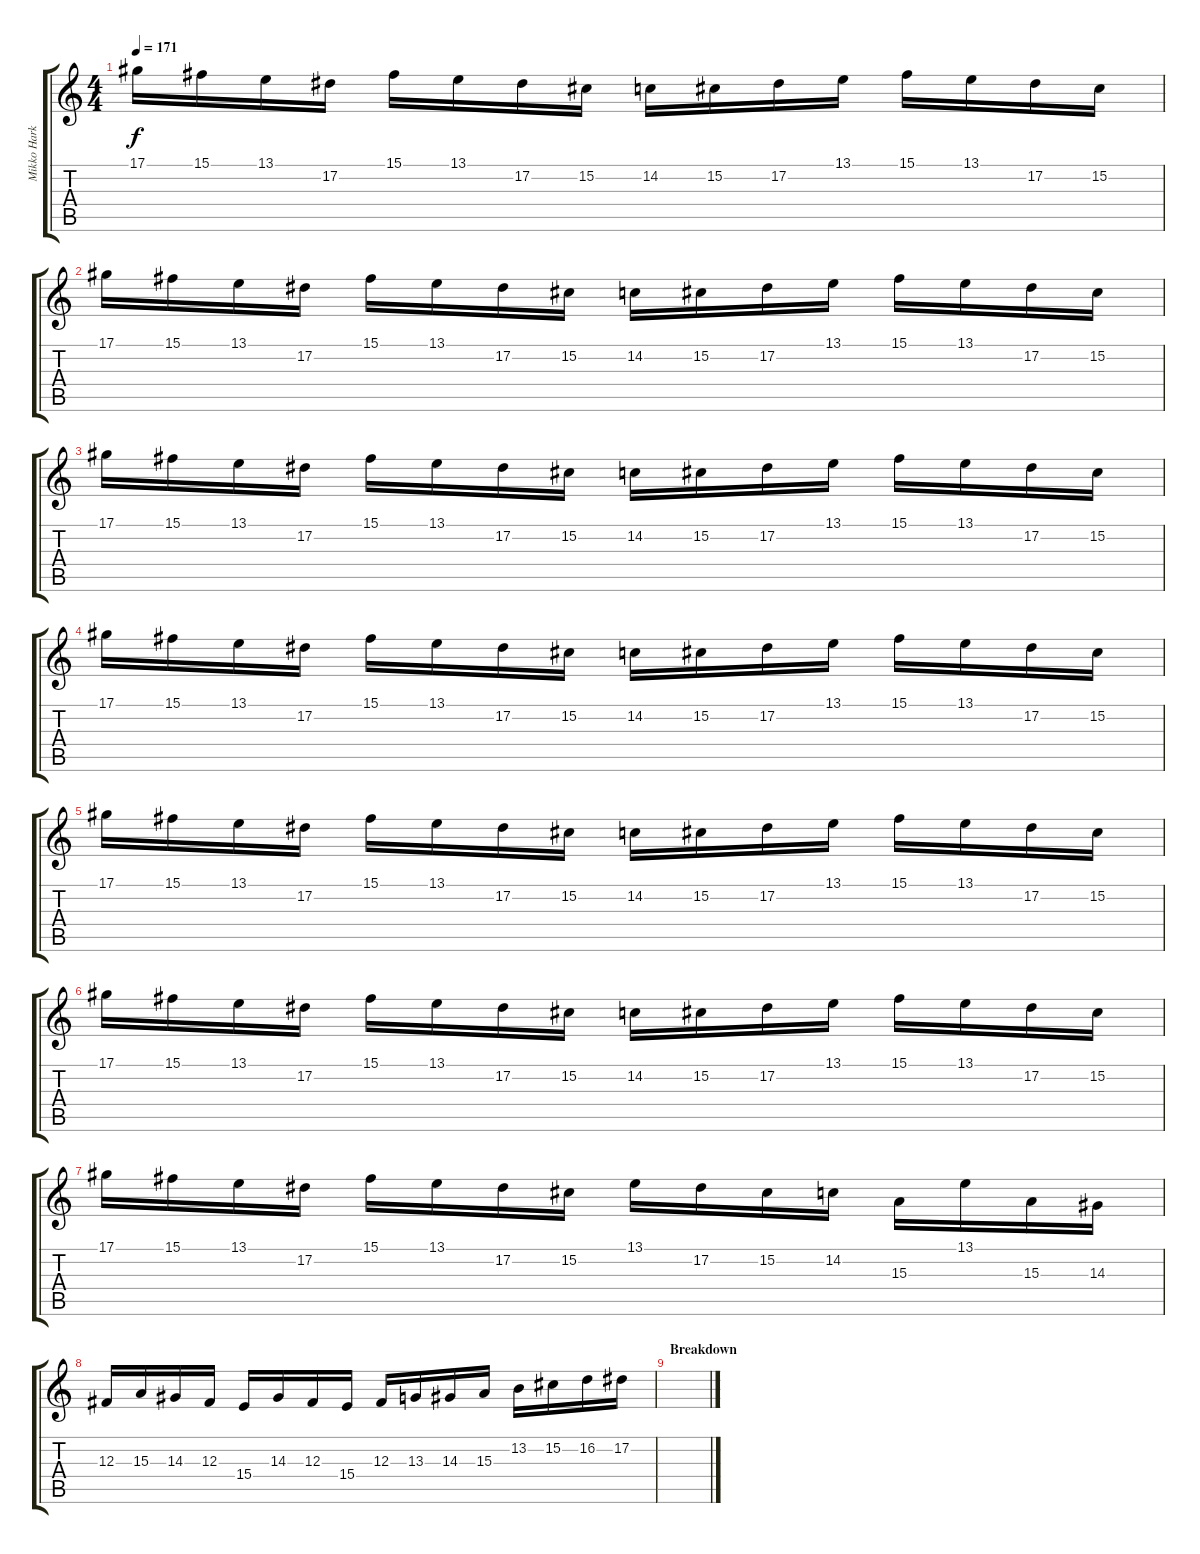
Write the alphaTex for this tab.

\track ("Mikko Harkin RH" "Mikko Hark") {instrument harpsichord}
\staff {score tabs}
\tuning (Eb4 Bb3 Gb3 Db3 Ab2 Eb2) {hide}
\ts (4 4)
\tempo 171
\clef g2
\ks aminor
17.1.16{dy f} 15.1.16 13.1.16 17.2.16 15.1.16 13.1.16 17.2.16 15.2.16 14.2.16 15.2.16 17.2.16 13.1.16 15.1.16 13.1.16 17.2.16 15.2.16 |
17.1.16 15.1.16 13.1.16 17.2.16 15.1.16 13.1.16 17.2.16 15.2.16 14.2.16 15.2.16 17.2.16 13.1.16 15.1.16 13.1.16 17.2.16 15.2.16 |
17.1.16 15.1.16 13.1.16 17.2.16 15.1.16 13.1.16 17.2.16 15.2.16 14.2.16 15.2.16 17.2.16 13.1.16 15.1.16 13.1.16 17.2.16 15.2.16 |
17.1.16 15.1.16 13.1.16 17.2.16 15.1.16 13.1.16 17.2.16 15.2.16 14.2.16 15.2.16 17.2.16 13.1.16 15.1.16 13.1.16 17.2.16 15.2.16 |
17.1.16 15.1.16 13.1.16 17.2.16 15.1.16 13.1.16 17.2.16 15.2.16 14.2.16 15.2.16 17.2.16 13.1.16 15.1.16 13.1.16 17.2.16 15.2.16 |
17.1.16 15.1.16 13.1.16 17.2.16 15.1.16 13.1.16 17.2.16 15.2.16 14.2.16 15.2.16 17.2.16 13.1.16 15.1.16 13.1.16 17.2.16 15.2.16 |
17.1.16 15.1.16 13.1.16 17.2.16 15.1.16 13.1.16 17.2.16 15.2.16 13.1.16 17.2.16 15.2.16 14.2.16 15.3.16 13.1.16 15.3.16 14.3.16 |
12.3.16 15.3.16 14.3.16 12.3.16 15.4.16 14.3.16 12.3.16 15.4.16 12.3.16 13.3.16 14.3.16 15.3.16 13.2.16 15.2.16 16.2.16 17.2.16 |
\section ("" "Breakdown")
